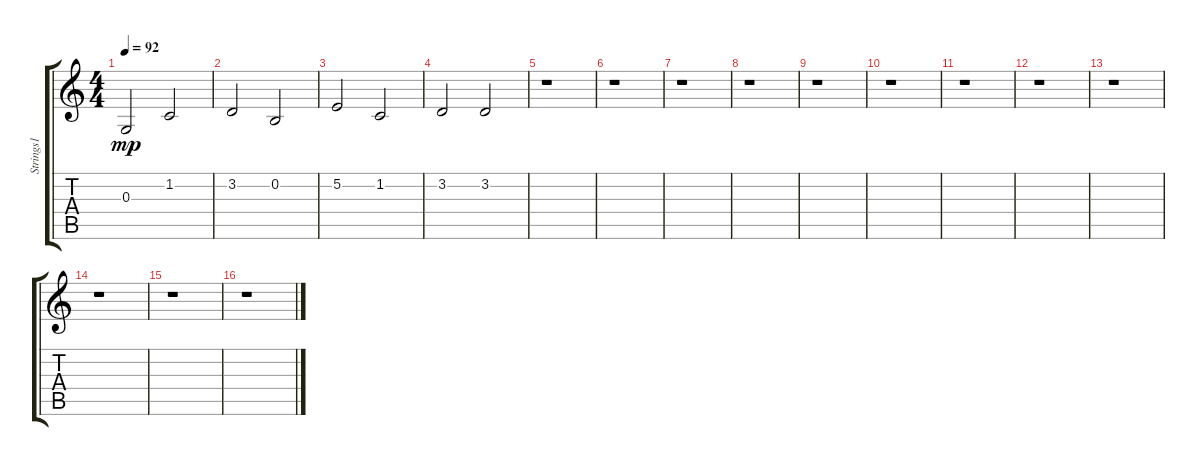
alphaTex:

\track ("Strings1" "Strings1") {instrument synthstrings2}
\staff {score tabs}
\tuning (E4 B3 G3 D3 A2 E2) {hide}
\ts (4 4)
\tempo 92
\clef g2
\ks c
0.3.2{dy mp} 1.2.2 |
3.2.2 0.2.2 |
5.2.2 1.2.2 |
3.2.2 3.2.2 |
r.1 |
r.1 |
r.1 |
r.1 |
r.1 |
r.1 |
r.1 |
r.1 |
r.1 |
r.1 |
r.1 |
r.1
